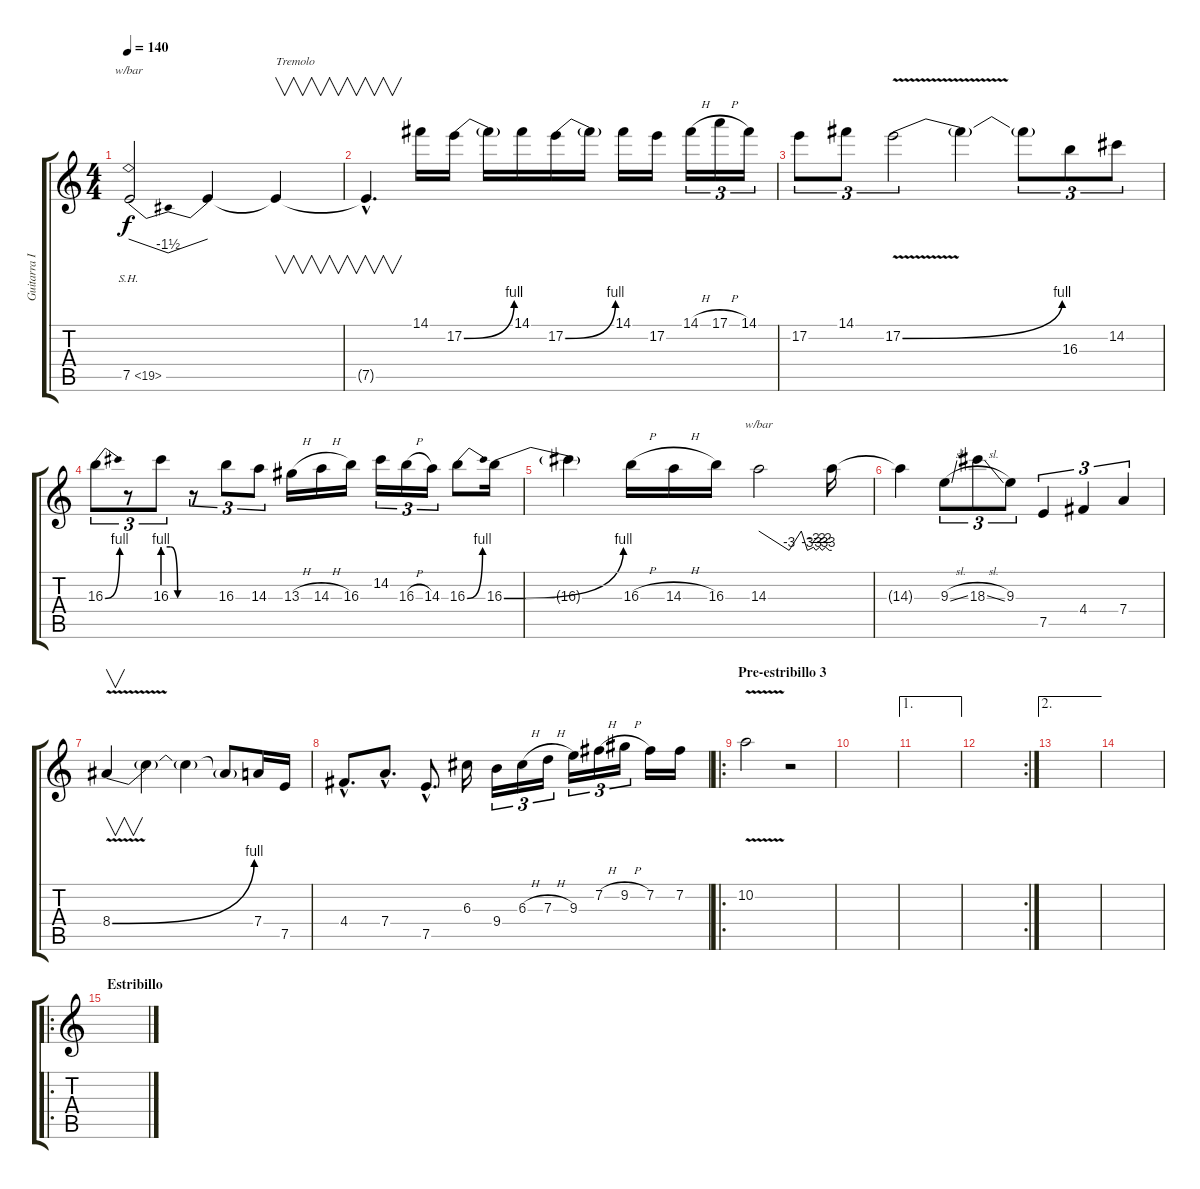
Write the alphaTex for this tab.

\track ("Guitarra III y IV" "Guitarra I") {instrument distortionguitar}
\staff {score tabs}
\tuning (E4 B3 G3 D3 A2 E2) {hide}
\ts (4 4)
\tempo 140
\clef g2
\ks c
7.5{sh 12}.2{tbe (dip default 0 0 30 -6 60 0) dy f} 7.5{t}.4 7.5{t}.4{v txt "Tremolo"} |
7.5{hac t}.4{v d} 14.1.16 17.2{be (bend 0 0 60 4)}.16 17.2{t}.16 14.1.16 17.2{be (bend 0 0 60 4)}.16 17.2{t}.16 14.1.16 17.2.16 14.1{h}.16{tu (3 2)} 17.1{h}.16{tu (3 2)} 14.1.16{tu (3 2)} |
17.2.8{tu (3 2)} 14.1.8{tu (3 2)} 17.2{be (bend 0 0 60 4) v}.2{tu (3 2)} 17.2{t}.4 17.2{t}.8{tu (3 2)} 16.3.8{tu (3 2)} 14.2.8{tu (3 2)} |
16.3{be (bend 0 0 60 4)}.8{tu (3 2)} r.8{tu (3 2)} 16.3{be (custom 0 4 20 4 40 0 60 0)}.8{tu (3 2)} r.8{tu (3 2)} 16.3.8{tu (3 2)} 14.3.8{tu (3 2)} 13.3{h}.16 14.3{h}.16 16.3.16 14.2.16{tu (3 2)} 16.3{h}.16{tu (3 2)} 14.3.16{tu (3 2)} 16.3{be (bend 0 0 60 4)}.8 16.3{be (bend 0 0 60 4)}.16 |
16.3{t}.4 16.3{h}.16 14.3{h}.16 16.3.16 14.3.2{tbe (custom default 0 0 25 -12 35 0 40 -12 45 -8 47 -12 50 -8 52 -12 55 -8 58 -12 60 -12)} 14.3{t}.16 |
14.3{t}.4 9.3{sl}.8{tu (3 2)} 18.3{sl}.8{tu (3 2)} 9.3.8{tu (3 2)} 7.5.4{tu (3 2)} 4.4.4{tu (3 2)} 7.4.4{tu (3 2)} |
8.4{be (bend 0 0 60 4) v}.4{v} 8.4{t}.4 8.4{t}.4 8.4{t}.8 7.4.16 7.5.16 |
4.4{hac}.8{d} 7.4{hac}.8{d} 7.5{hac}.8{d} 6.3.16 9.4.16{tu (3 2)} 6.3{h}.16{tu (3 2)} 7.3{h}.16{tu (3 2)} 9.3.16{tu (3 2)} 7.2{h}.16{tu (3 2)} 9.2{h}.16{tu (3 2)} 7.2.16 7.2.16 |
\ro
\section ("" "Pre-estribillo 3")
10.2{v}.2 r.2{volume 0} |
|
\ae 1
|
\rc 2
|
\ae 2
|
|
\ro
\section ("" "Estribillo")
